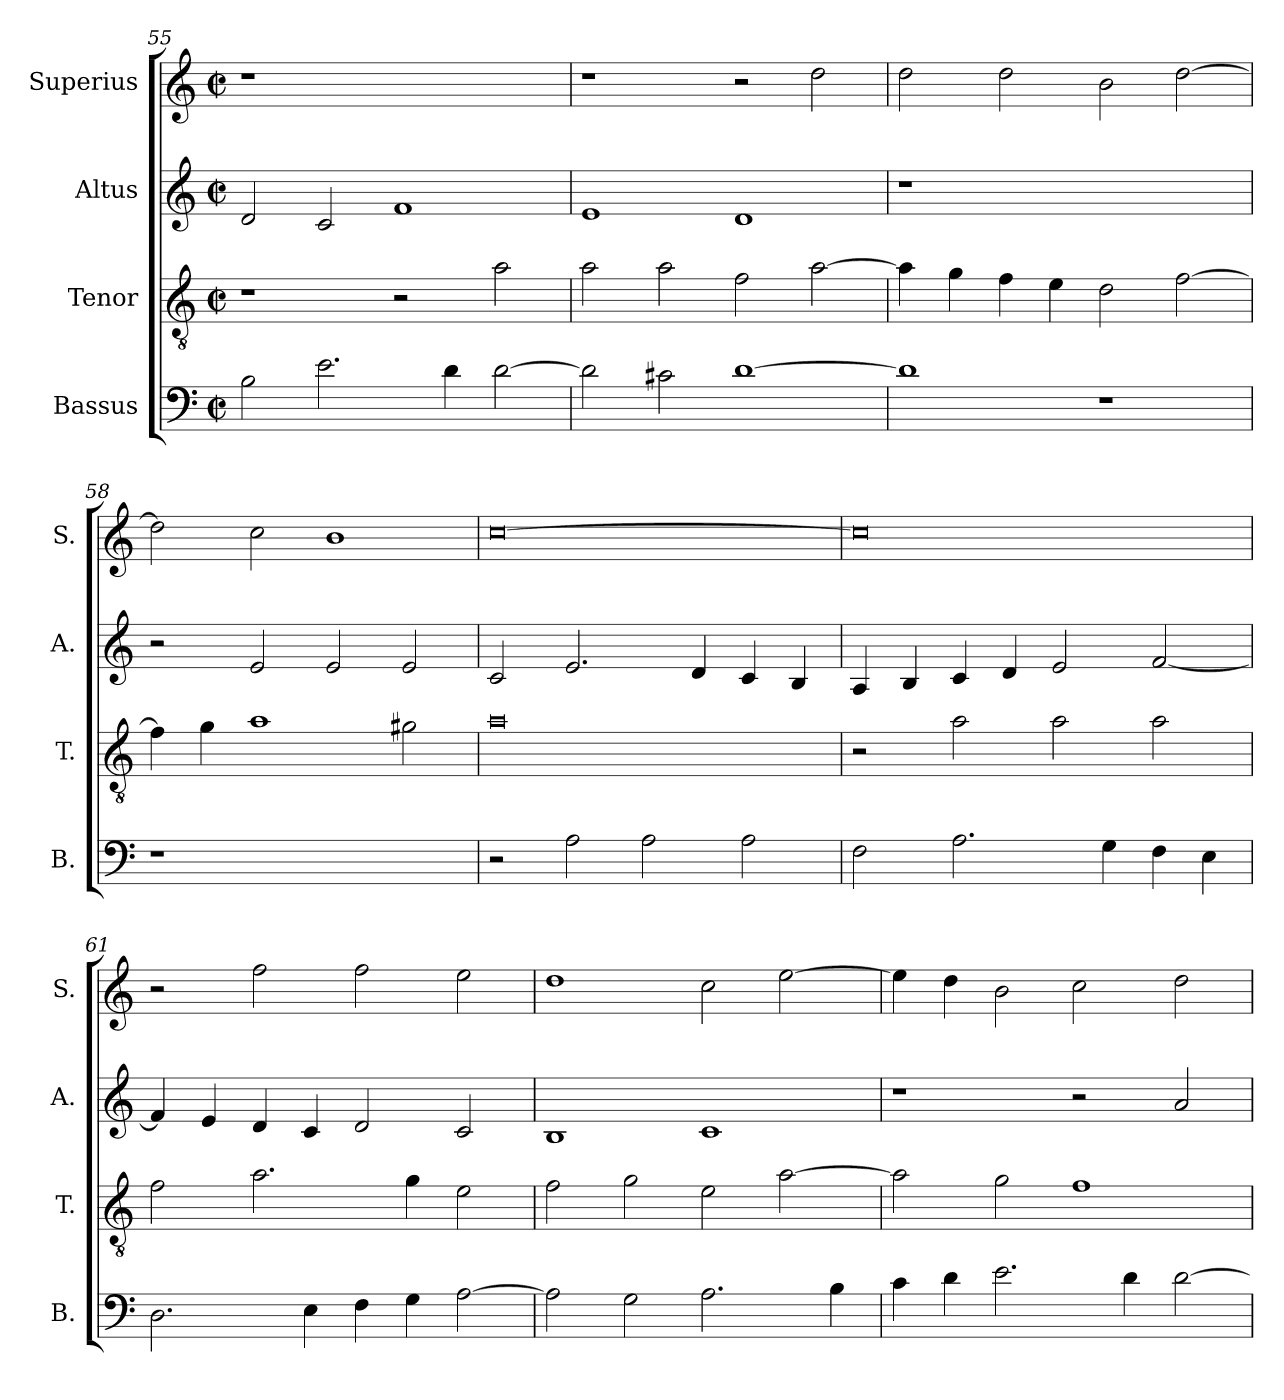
**kern	**kern	**kern	**kern
*part4	*part3	*part2	*part1
*staff4	*staff3	*staff2	*staff1
*I"Bassus	*I"Tenor	*I"Altus	*I"Superius
*I'B.	*I'T.	*I'A.	*I'S.
*clefF4	*clefGv2	*clefG2	*clefG2
*	*ITrd7c12	*	*
*k[]	*k[]	*k[]	*k[]
*C:	*C:	*C:	*C:
*M2/2	*M2/2	*M2/2	*M2/2
*met(c|)	*met(c|)	*met(c|)	*met(c|)
=55	=55	=55	=55
!	!	!	!LO:N:vis=1
2Bi\	1r	2di/	1r
2.ei\	.	2ci/	.
.	2r	1fi	1ryy
4di\	.	.	.
[>2di\	2Ai\	.	.
!!LO:LB:g=z
=56	=56	=56	=56
2di\]	2Ai\	1ei	1r
2c#Xi\	2Ai\	.	.
[>1di	2Fi\	1di	2r
.	[>2Ai\	.	2ddi\
=57	=57	=57	=57
!	!	!LO:N:vis=1	!
1di]	4Ai\]	1r	2ddi\
.	4Gi\	.	.
.	4Fi\	.	2ddi\
.	4Ei\	.	.
1r	2Di\	1ryy	2bi\
.	[>2Fi\	.	[>2ddi\
=58	=58	=58	=58
!LO:N:vis=1	!	!	!
1r	4Fi\]	2r	2ddi\]
.	4Gi\	.	.
.	1Ai	2ei/	2cci\
1ryy	.	2ei/	1bi
.	2G#Xi\	2ei/	.
=59	=59	=59	=59
2r	0Ai	2ci/	[>0cci
2Ai\	.	2.ei/	.
2Ai\	.	.	.
.	.	4di/	.
2Ai\	.	4ci/	.
.	.	4Bi/	.
!!LO:PB:g=z
=60	=60	=60	=60
2Fi\	2r	4Ai/	0cci]
.	.	4Bi/	.
2.Ai\	2Ai\	4ci/	.
.	.	4di/	.
.	2Ai\	2ei/	.
4Gi\	.	.	.
4Fi\	2Ai\	[<2fi/	.
4Ei\	.	.	.
=61	=61	=61	=61
2.Di\	2Fi\	4fi/]	2r
.	.	4ei/	.
.	2.Ai\	4di/	2ffi\
4Ei\	.	4ci/	.
4Fi\	.	2di/	2ffi\
4Gi\	4Gi\	.	.
[>2Ai\	2Ei\	2ci/	2eei\
=62	=62	=62	=62
2Ai\]	2Fi\	1Bi	1ddi
2Gi\	2Gi\	.	.
2.Ai\	2Ei\	1ci	2cci\
.	[>2Ai\	.	[>2eei\
4Bi\	.	.	.
=63	=63	=63	=63
4ci\	2Ai\]	1r	4eei\]
4di\	.	.	4ddi\
2.ei\	2Gi\	.	2bi\
.	1Fi	2r	2cci\
4di\	.	.	.
[>2di\	.	2ai/	2ddi\
=	=	=	=
*-	*-	*-	*-
